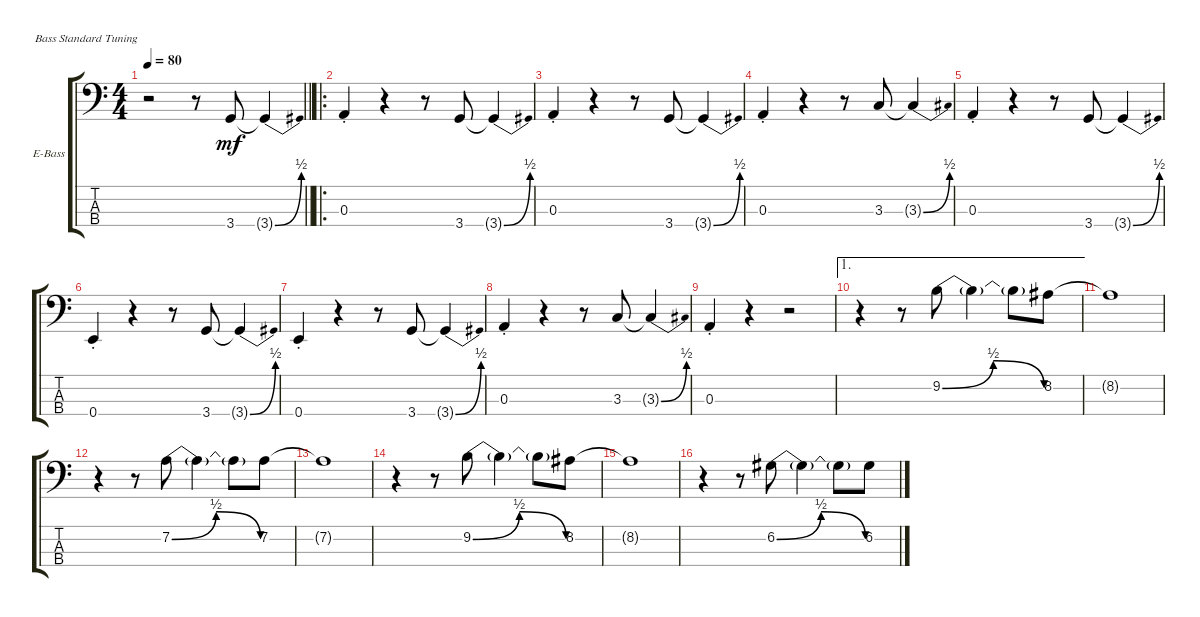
\defaultSystemsLayout 4
\bracketExtendMode groupsimilarinstruments
\firstSystemTrackNameOrientation horizontal
\otherSystemsTrackNameOrientation horizontal
\track ("Electric Bass" "E-Bass") {instrument electricbassfinger}
\staff {score tabs}
\tuning (G2 D2 A1 E1)
\ts (4 4)
\tempo 80
\clef f4
\barLineRight lightlight
\ks c
r.2{dy mf instrument electricbassfinger} r.8 3.4.8 3.4{be (bend 0 0 57 2) t}.4 |
\ro
0.3{st}.4 r.4 r.8 3.4.8 3.4{be (bend 0 0 57 2) t}.4 |
0.3{st}.4 r.4 r.8 3.4.8 3.4{be (bend 0 0 57 2) t}.4 |
0.3{st}.4 r.4 r.8 3.3.8 3.3{be (bend 0 0 55.199999999999996 2) t}.4 |
0.3{st}.4 r.4 r.8 3.4.8 3.4{be (bend 0 0 57 2) t}.4 |
0.4{st}.4 r.4 r.8 3.4.8 3.4{be (bend 0 0 57 2) t}.4 |
0.4{st}.4 r.4 r.8 3.4.8 3.4{be (bend 0 0 57 2) t}.4 |
0.3{st}.4 r.4 r.8 3.3.8 3.3{be (bend 0 0 55.199999999999996 2) t}.4 |
0.3{st}.4 r.4 r.2 |
\ae 1
r.4 r.8 9.2{be (bendrelease 0 0 22.8 2 30.599999999999998 2 45 0)}.8 9.2{t}.4 9.2{t}.8 8.2.8 |
8.2{t}.1 |
r.4 r.8 7.2{be (bendrelease 8.4 0 15.6 2 40.8 2 53.4 0)}.8 7.2{t}.4 7.2{t}.8 7.2.8 |
7.2{t}.1 |
r.4 r.8 9.2{be (bendrelease 0 0 22.8 2 30.599999999999998 2 45 0)}.8 9.2{t}.4 9.2{t}.8 8.2.8 |
8.2{t}.1 |
r.4 r.8 6.2{be (bendrelease 8.4 0 15.6 2 40.8 2 53.4 0)}.8 6.2{t}.4 6.2{t}.8 6.2.8
